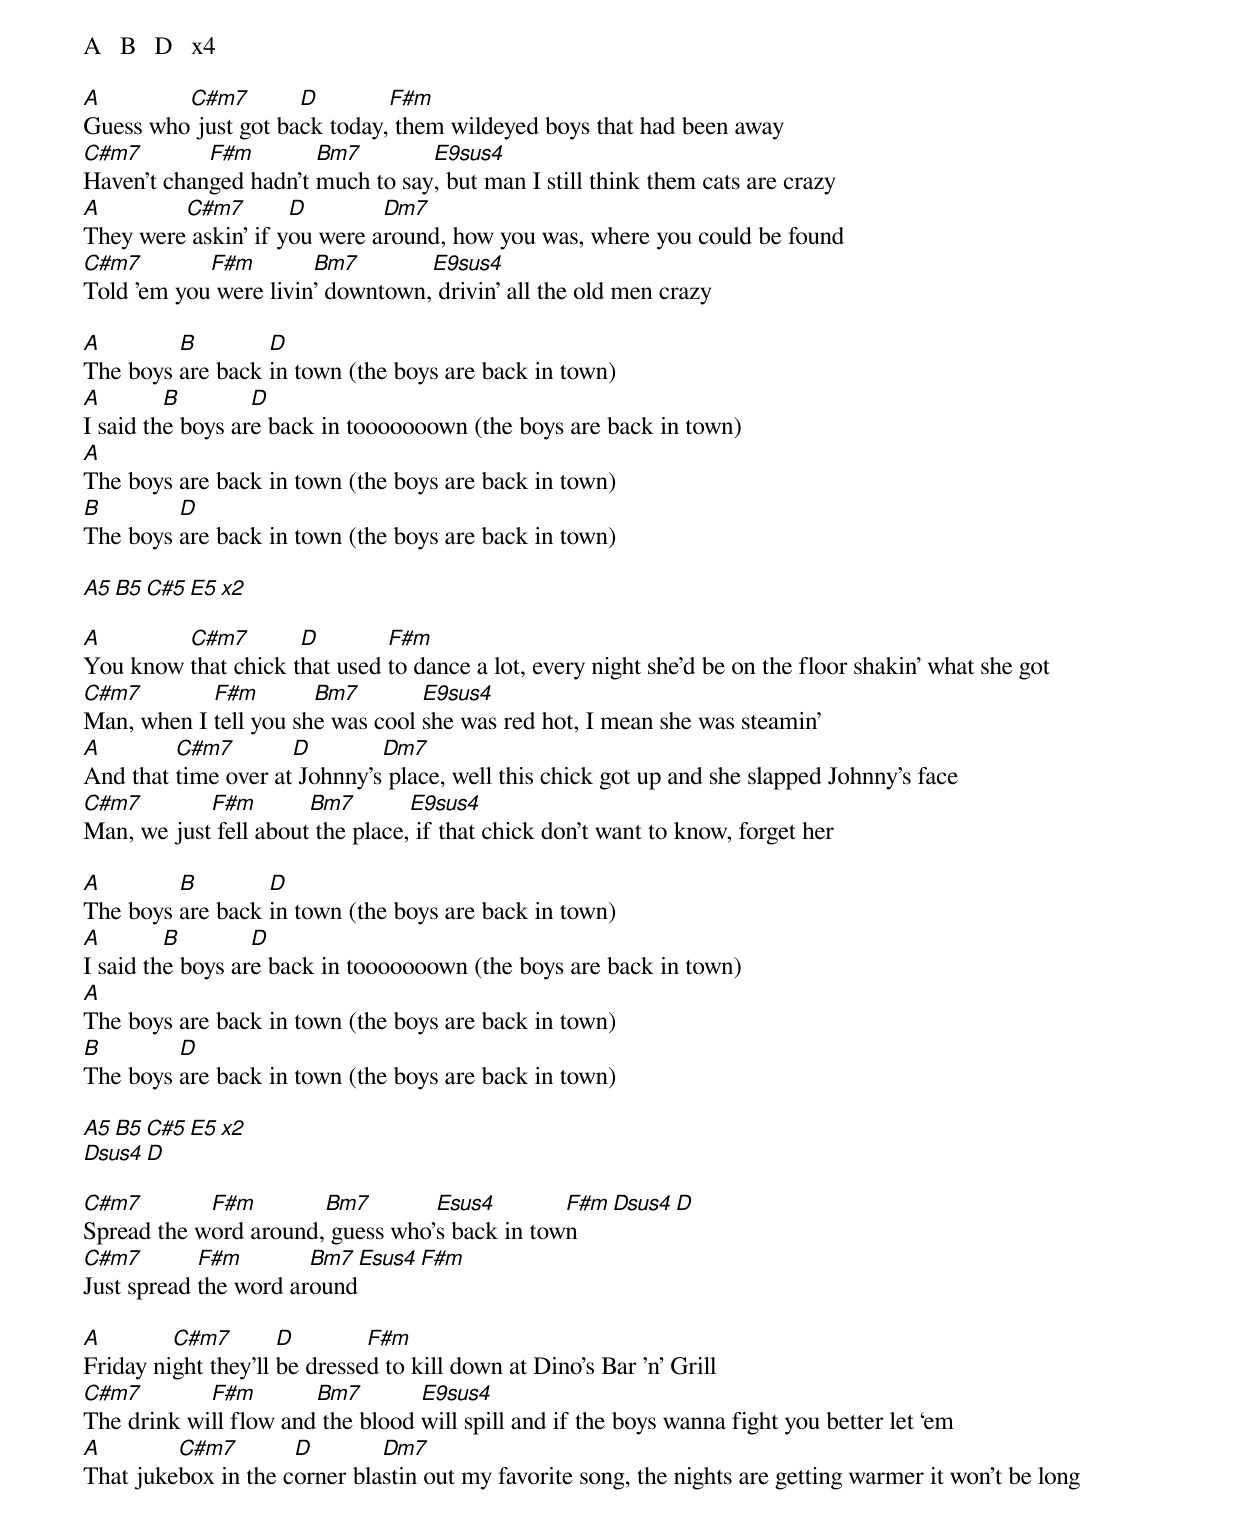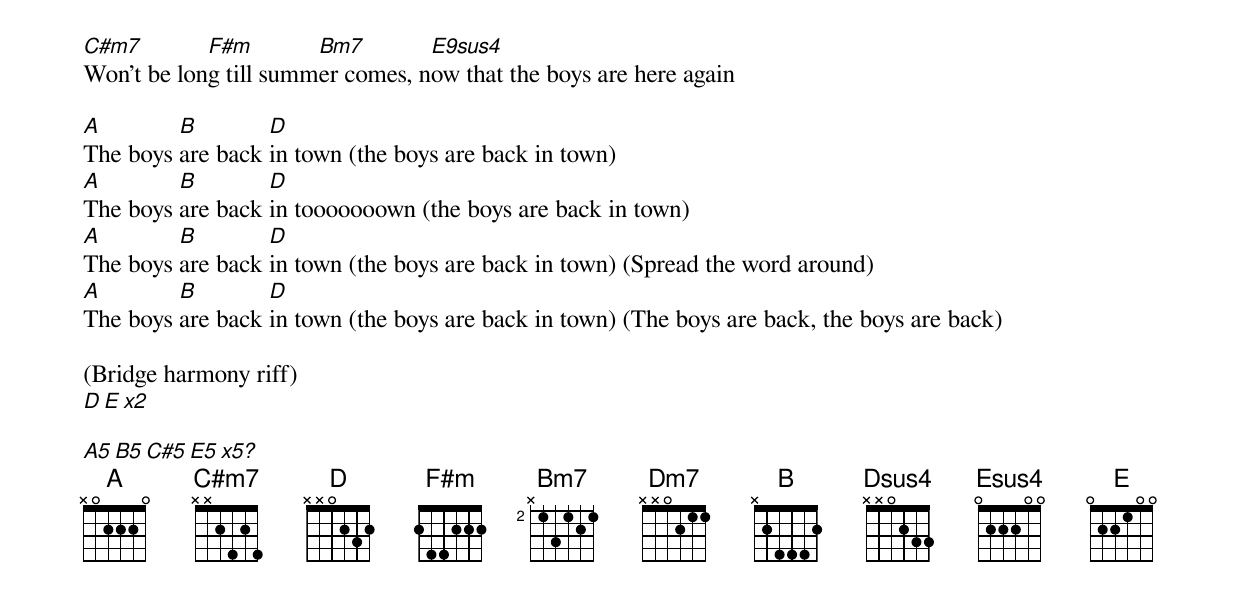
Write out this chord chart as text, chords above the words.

A   B   D   x4

A        C#m7        D        F#m
Guess who just got back today, them wildeyed boys that had been away
C#m7        F#m        Bm7        E9sus4
Haven't changed hadn’t much to say, but man I still think them cats are crazy
A        C#m7        D        Dm7
They were askin' if you were around, how you was, where you could be found
C#m7        F#m        Bm7        E9sus4
Told 'em you were livin' downtown, drivin' all the old men crazy

A        B        D
The boys are back in town (the boys are back in town)
A        B        D
I said the boys are back in tooooooown (the boys are back in town)
A
The boys are back in town (the boys are back in town)
B        D
The boys are back in town (the boys are back in town)

A5        B5        C#5        E5        x2

A        C#m7        D        F#m
You know that chick that used to dance a lot, every night she'd be on the floor shakin' what she got
C#m7        F#m        Bm7        E9sus4
Man, when I tell you she was cool she was red hot, I mean she was steamin'
A        C#m7        D        Dm7
And that time over at Johnny's place, well this chick got up and she slapped Johnny's face
C#m7        F#m        Bm7        E9sus4
Man, we just fell about the place, if that chick don't want to know, forget her

A        B        D
The boys are back in town (the boys are back in town)
A        B        D
I said the boys are back in tooooooown (the boys are back in town)
A
The boys are back in town (the boys are back in town)
B        D
The boys are back in town (the boys are back in town)

A5        B5        C#5        E5        x2
Dsus4        D

C#m7        F#m        Bm7        Esus4        F#m        Dsus4        D
Spread the word around, guess who's back in town
C#m7        F#m        Bm7        Esus4        F#m
Just spread the word around

A        C#m7        D        F#m
Friday night they'll be dressed to kill down at Dino's Bar 'n' Grill
C#m7        F#m        Bm7        E9sus4
The drink will flow and the blood will spill and if the boys wanna fight you better let ‘em
A        C#m7        D        Dm7
That jukebox in the corner blastin out my favorite song, the nights are getting warmer it won't be long
C#m7        F#m        Bm7        E9sus4
Won't be long till summer comes, now that the boys are here again

A        B        D
The boys are back in town (the boys are back in town)
A        B        D
The boys are back in tooooooown (the boys are back in town)
A        B        D
The boys are back in town (the boys are back in town) (Spread the word around)
A        B        D
The boys are back in town (the boys are back in town) (The boys are back, the boys are back)

(Bridge harmony riff)
D        E        x2

A5        B5        C#5        E5        x5?
